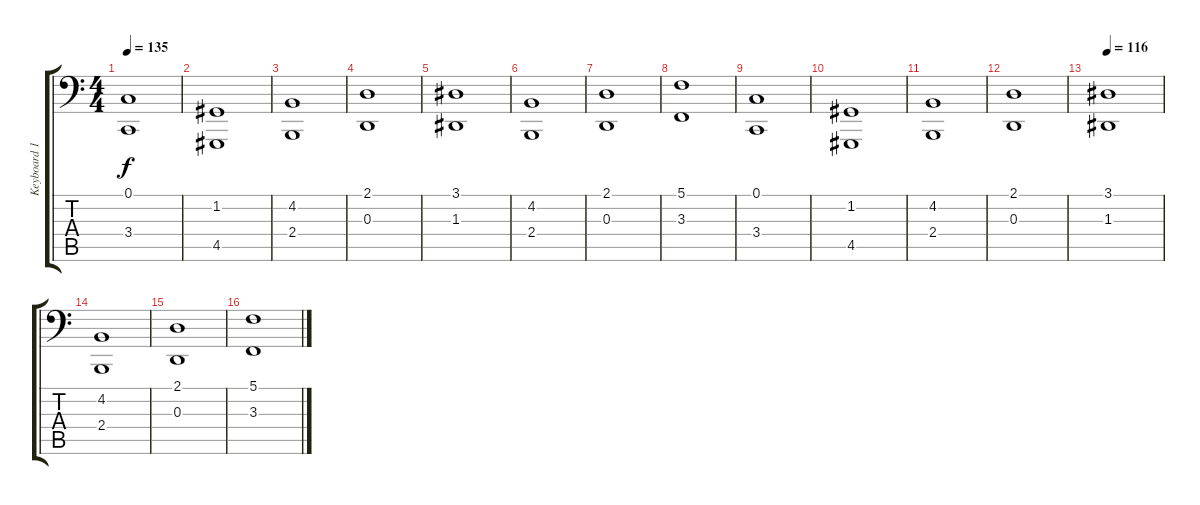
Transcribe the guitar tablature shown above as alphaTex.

\track ("Keyboard 1 LH" "Keyboard 1") {instrument brightacousticpiano}
\staff {score tabs}
\tuning (C3 G2 D2 A1 E1 B0) {hide}
\ts (4 4)
\tempo 135
\clef f4
\ks c
(0.1 3.4).1{dy f} |
(1.2 4.5).1 |
(4.2 2.4).1 |
(2.1 0.3).1 |
(3.1 1.3).1 |
(4.2 2.4).1 |
(2.1 0.3).1 |
(5.1 3.3).1 |
(0.1 3.4).1 |
(1.2 4.5).1 |
(4.2 2.4).1 |
(2.1 0.3).1 |
\tempo 116
(3.1 1.3).1 |
(4.2 2.4).1 |
(2.1 0.3).1 |
(5.1 3.3).1
